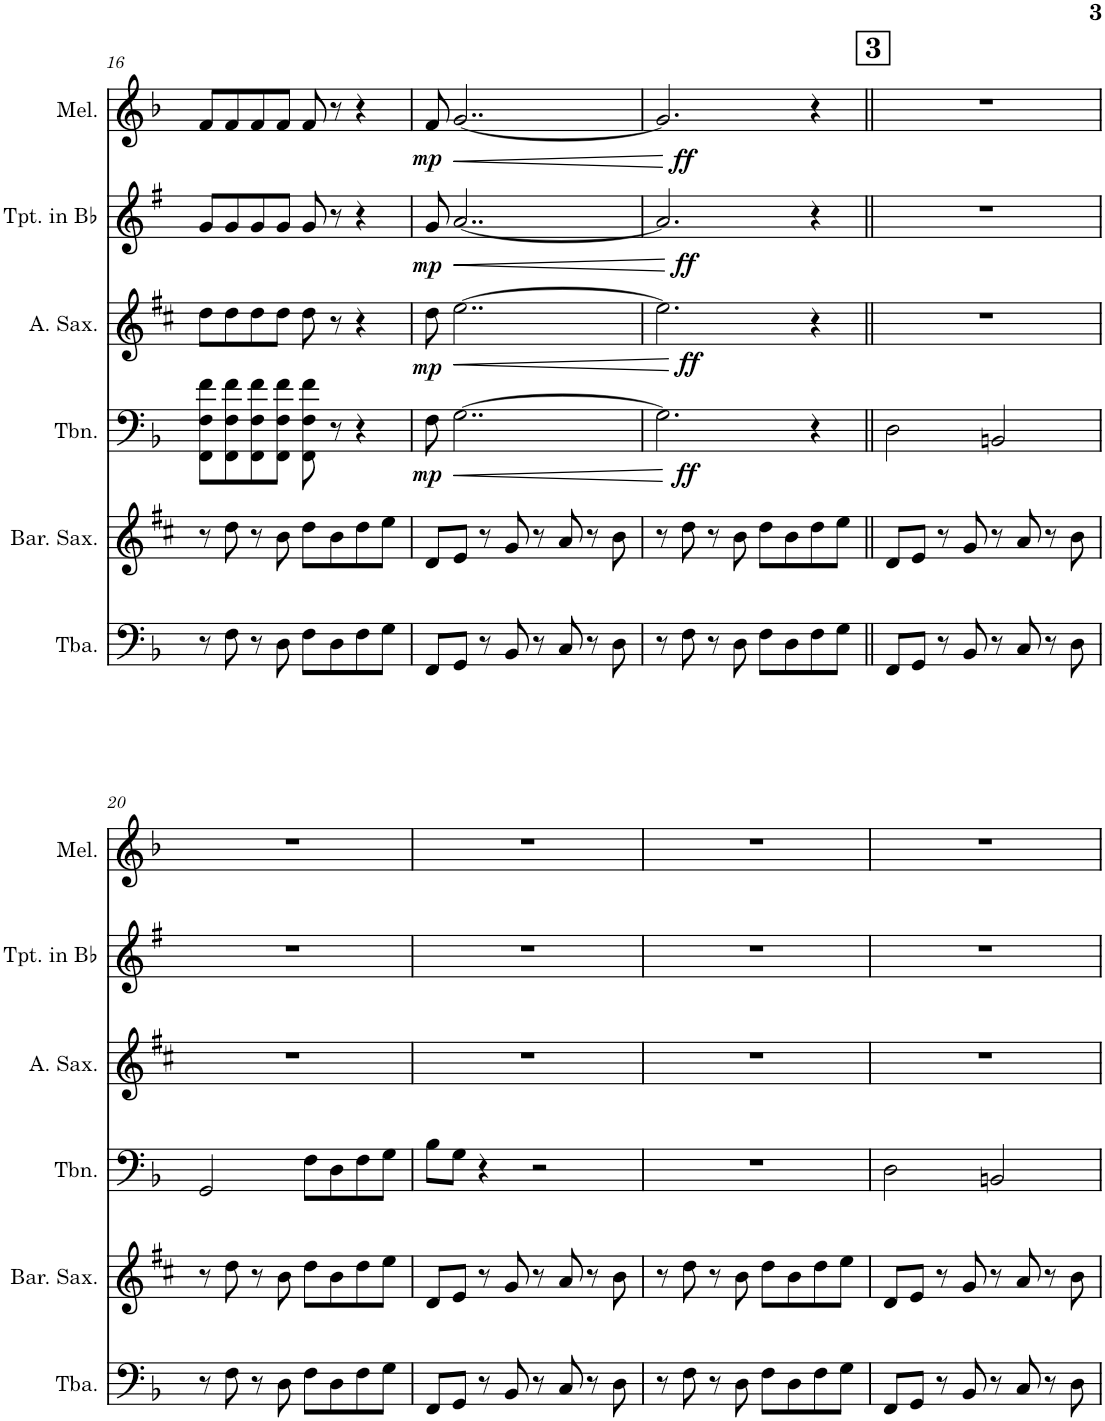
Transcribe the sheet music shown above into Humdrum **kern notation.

**kern	**kern	**kern	**dynam	**kern	**dynam	**kern	**dynam	**kern	**dynam
*part6	*part5	*part4	*part4	*part3	*part3	*part2	*part2	*part1	*part1
*staff6	*staff5	*staff4	*staff4	*staff3	*staff3	*staff2	*staff2	*staff1	*staff1
*I"Tuba	*I"Baritone Saxophone	*I"Trombone	*	*I"Alto Saxophone	*	*I"Trumpet in Bb	*	*I"Melodica	*
*I'Tba.	*I'Bar. Sax.	*I'Tbn.	*	*I'A. Sax.	*	*I'Tpt. in Bb	*	*I'Mel.	*
!!LO:PB:g=z
*clefF4	*clefG2	*clefF4	*	*clefG2	*	*clefG2	*	*clefG2	*
*	*Trd12c21	*	*	*Trd5c9	*	*Trd1c2	*	*	*
*k[b-]	*k[f#c#]	*k[b-]	*	*k[f#c#]	*	*k[f#]	*	*k[b-]	*
*M4/4	*M4/4	*M4/4	*	*M4/4	*	*M4/4	*	*M4/4	*
=16	=16	=16	=16	=16	=16	=16	=16	=16	=16
8r	8r	8FF\ 8F\ 8f\L	.	8dd\L	.	8g/L	.	8f/L	.
8F\	8dd\	8FF\ 8F\ 8f\	.	8dd\	.	8g/	.	8f/	.
8r	8r	8FF\ 8F\ 8f\	.	8dd\	.	8g/	.	8f/	.
8D\	8b\	8FF\ 8F\ 8f\J	.	8dd\J	.	8g/J	.	8f/J	.
8F\L	8dd\L	8FF\ 8F\ 8f\	.	8dd\	.	8g/	.	8f/	.
8D\	8b\	8r	.	8r	.	8r	.	8r	.
8F\	8dd\	4r	.	4r	.	4r	.	4r	.
8G\J	8ee\J	.	.	.	.	.	.	.	.
=17	=17	=17	=17	=17	=17	=17	=17	=17	=17
!	!	!	!LO:DY:b	!	!LO:DY:b	!	!LO:DY:b	!	!LO:DY:b
8FF/L	8d/L	8F\	mp	8dd\	mp	8g/	mp	8f/	mp
!	!	!	!LO:HP:b	!	!LO:HP:b	!	!LO:HP:b	!	!LO:HP:b
8GG/J	8e/J	[2..G\	<	[2..ee\	<	[2..a/	<	[2..g/	<
8r	8r	.	.	.	.	.	.	.	.
8BB-/	8g/	.	.	.	.	.	.	.	.
8r	8r	.	.	.	.	.	.	.	.
8C/	8a/	.	.	.	.	.	.	.	.
8r	8r	.	.	.	.	.	.	.	.
8D\	8b\	.	.	.	.	.	.	.	.
=18	=18	=18	=18	=18	=18	=18	=18	=18	=18
*	*	*^	*	*^	*	*^	*	*^	*
8r	8r	2.G\]	8ryy	.	2.ee\]	8ryy	.	2.a/]	8ryy	.	2.g/]	8ryy	.
!	!	!	!	!LO:DY:b	!	!	!LO:DY:b	!	!	!LO:DY:b	!	!	!LO:DY:b
8F\	8dd\	.	2..ryy	ff	.	2..ryy	ff	.	2..ryy	ff	.	2..ryy	ff
8r	8r	.	.	.	.	.	.	.	.	.	.	.	.
8D\	8b\	.	.	.	.	.	.	.	.	.	.	.	.
8F\L	8dd\L	.	.	.	.	.	.	.	.	.	.	.	.
8D\	8b\	.	.	.	.	.	.	.	.	.	.	.	.
8F\	8dd\	4r	.	[	4r	.	[	4r	.	[	4r	.	[
8G\J	8ee\J	.	.	.	.	.	.	.	.	.	.	.	.
*	*	*v	*v	*	*	*	*	*v	*v	*	*v	*v	*
*	*	*	*	*v	*v	*	*	*	*	*
!!LO:REH:place=s1:a:B:cj:fs=14:t=3
=19||	=19||	=19||	=19||	=19||	=19||	=19||	=19||	=19||	=19||
8FF/L	8d/L	2D\	.	1r	.	1r	.	1r	.
8GG/J	8e/J	.	.	.	.	.	.	.	.
8r	8r	.	.	.	.	.	.	.	.
8BB-/	8g/	.	.	.	.	.	.	.	.
8r	8r	2BBn/	.	.	.	.	.	.	.
8C/	8a/	.	.	.	.	.	.	.	.
8r	8r	.	.	.	.	.	.	.	.
8D\	8b\	.	.	.	.	.	.	.	.
!!LO:LB:g=z
=20	=20	=20	=20	=20	=20	=20	=20	=20	=20
8r	8r	2GG/	.	1r	.	1r	.	1r	.
8F\	8dd\	.	.	.	.	.	.	.	.
8r	8r	.	.	.	.	.	.	.	.
8D\	8b\	.	.	.	.	.	.	.	.
8F\L	8dd\L	8F\L	.	.	.	.	.	.	.
8D\	8b\	8D\	.	.	.	.	.	.	.
8F\	8dd\	8F\	.	.	.	.	.	.	.
8G\J	8ee\J	8G\J	.	.	.	.	.	.	.
=21	=21	=21	=21	=21	=21	=21	=21	=21	=21
8FF/L	8d/L	8B-\L	.	1r	.	1r	.	1r	.
8GG/J	8e/J	8G\J	.	.	.	.	.	.	.
8r	8r	4r	.	.	.	.	.	.	.
8BB-/	8g/	.	.	.	.	.	.	.	.
8r	8r	2r	.	.	.	.	.	.	.
8C/	8a/	.	.	.	.	.	.	.	.
8r	8r	.	.	.	.	.	.	.	.
8D\	8b\	.	.	.	.	.	.	.	.
=22	=22	=22	=22	=22	=22	=22	=22	=22	=22
8r	8r	1r	.	1r	.	1r	.	1r	.
8F\	8dd\	.	.	.	.	.	.	.	.
8r	8r	.	.	.	.	.	.	.	.
8D\	8b\	.	.	.	.	.	.	.	.
8F\L	8dd\L	.	.	.	.	.	.	.	.
8D\	8b\	.	.	.	.	.	.	.	.
8F\	8dd\	.	.	.	.	.	.	.	.
8G\J	8ee\J	.	.	.	.	.	.	.	.
=23	=23	=23	=23	=23	=23	=23	=23	=23	=23
8FF/L	8d/L	2D\	.	1r	.	1r	.	1r	.
8GG/J	8e/J	.	.	.	.	.	.	.	.
8r	8r	.	.	.	.	.	.	.	.
8BB-/	8g/	.	.	.	.	.	.	.	.
8r	8r	2BBn/	.	.	.	.	.	.	.
8C/	8a/	.	.	.	.	.	.	.	.
8r	8r	.	.	.	.	.	.	.	.
8D\	8b\	.	.	.	.	.	.	.	.
=	=	=	=	=	=	=	=	=	=
*-	*-	*-	*-	*-	*-	*-	*-	*-	*-
